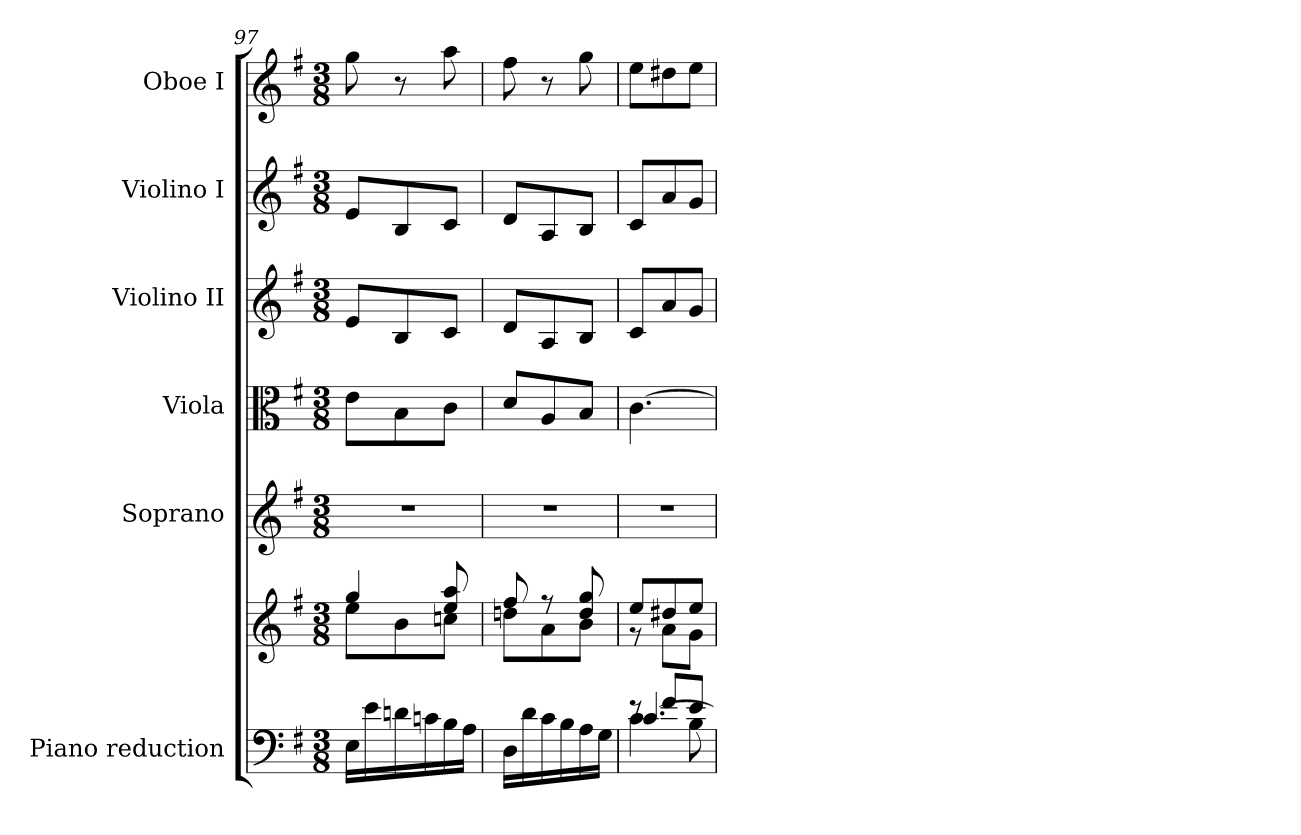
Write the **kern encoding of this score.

**kern	**kern	**kern	**kern	**kern	**kern	**kern
*part6	*part6	*part5	*part4	*part3	*part2	*part1
*staff7	*staff6	*staff5	*staff4	*staff3	*staff2	*staff1
*I"Piano reduction	*	*I"Soprano	*I"Viola	*I"Violino II	*I"Violino I	*I"Oboe I
*I'Pno	*	*	*I'Vla	*I'Vln	*I'Vln	*I'Ob
*clefF4	*clefG2	*clefG2	*clefC3	*clefG2	*clefG2	*clefG2
*k[f#]	*k[f#]	*k[f#]	*k[f#]	*k[f#]	*k[f#]	*k[f#]
*M3/8	*M3/8	*M3/8	*M3/8	*M3/8	*M3/8	*M3/8
=97	=97	=97	=97	=97	=97	=97
*	*^	*	*	*	*	*
16E\LL	4gg/	8ee\L	4.r	8e\L	8e/L	8e/L	8gg\
16e\	.	.	.	.	.	.	.
16dn\	.	8b\	.	8B\	8B/	8B/	8r
16cn\	.	.	.	.	.	.	.
16B\	8ee/ 8aa/	8ccn\J	.	8c\J	8c/J	8c/J	8aa\
16A\JJ	.	.	.	.	.	.	.
!!LO:PB:g=z
=98	=98	=98	=98	=98	=98	=98	=98
16D\LL	8ff#/	8ddn\L	4.r	8d/L	8d/L	8d/L	8ff#\
16d\	.	.	.	.	.	.	.
16c\	8r	8a\	.	8A/	8A/	8A/	8r
16B\	.	.	.	.	.	.	.
16A\	8dd/ 8gg/	8b\J	.	8B/J	8B/J	8B/J	8gg\
16G\JJ	.	.	.	.	.	.	.
=99	=99	=99	=99	=99	=99	=99	=99
*^	*	*	*	*	*	*	*
*	*^	*	*	*	*	*	*	*
8re	4c\	[4.c/	8ee/L	8r	4.r	[4.c\	8c/L	8c/L	8ee\L
8f#/L	.	.	8dd#X/	8a\L	.	.	8a/	8a/	8dd#X\
8e/J	8B\	.	8ee/J	8g\J	.	.	8g/J	8g/J	8ee\J
*v	*v	*v	*	*	*	*	*	*	*
*	*v	*v	*	*	*	*	*
=	=	=	=	=	=	=
*-	*-	*-	*-	*-	*-	*-
